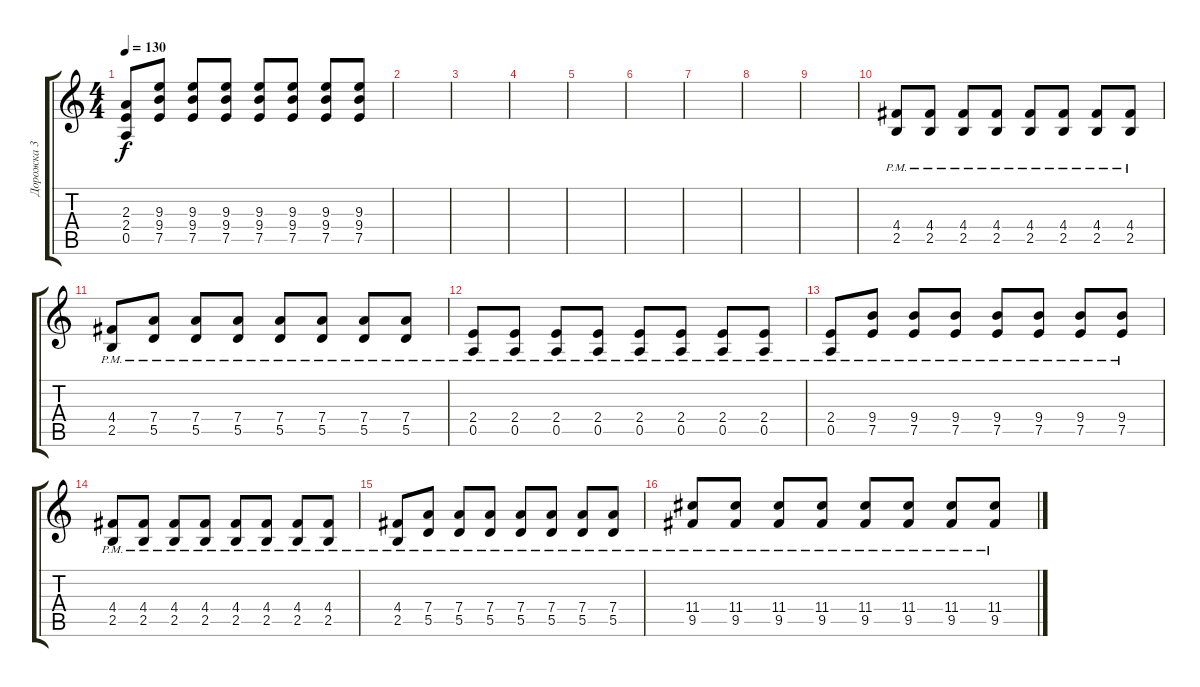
\track ("Дорожка 3" "Дорожка 3") {instrument distortionguitar}
\staff {score tabs}
\tuning (E4 B3 G3 D3 A2 E2) {hide}
\ts (4 4)
\tempo 130
\clef g2
\ks c
(2.3 2.4 0.5).8{dy f} (9.3 9.4 7.5).8 (9.3 9.4 7.5).8 (9.3 9.4 7.5).8 (9.3 9.4 7.5).8 (9.3 9.4 7.5).8 (9.3 9.4 7.5).8 (9.3 9.4 7.5).8 |
|
|
|
|
|
|
|
|
(4.4{pm} 2.5{pm}).8 (4.4{pm} 2.5{pm}).8 (4.4{pm} 2.5{pm}).8 (4.4{pm} 2.5{pm}).8 (4.4{pm} 2.5{pm}).8 (4.4{pm} 2.5{pm}).8 (4.4{pm} 2.5{pm}).8 (4.4{pm} 2.5{pm}).8 |
(4.4{pm} 2.5{pm}).8 (7.4{pm} 5.5{pm}).8 (7.4{pm} 5.5{pm}).8 (7.4{pm} 5.5{pm}).8 (7.4{pm} 5.5{pm}).8 (7.4{pm} 5.5{pm}).8 (7.4{pm} 5.5{pm}).8 (7.4{pm} 5.5{pm}).8 |
(2.4{pm} 0.5{pm}).8 (2.4{pm} 0.5{pm}).8 (2.4{pm} 0.5{pm}).8 (2.4{pm} 0.5{pm}).8 (2.4{pm} 0.5{pm}).8 (2.4{pm} 0.5{pm}).8 (2.4{pm} 0.5{pm}).8 (2.4{pm} 0.5{pm}).8 |
(2.4{pm} 0.5{pm}).8 (9.4{pm} 7.5{pm}).8 (9.4{pm} 7.5{pm}).8 (9.4{pm} 7.5{pm}).8 (9.4{pm} 7.5{pm}).8 (9.4{pm} 7.5{pm}).8 (9.4{pm} 7.5{pm}).8 (9.4{pm} 7.5{pm}).8 |
(4.4{pm} 2.5{pm}).8 (4.4{pm} 2.5{pm}).8 (4.4{pm} 2.5{pm}).8 (4.4{pm} 2.5{pm}).8 (4.4{pm} 2.5{pm}).8 (4.4{pm} 2.5{pm}).8 (4.4{pm} 2.5{pm}).8 (4.4{pm} 2.5{pm}).8 |
(4.4{pm} 2.5{pm}).8 (7.4{pm} 5.5{pm}).8 (7.4{pm} 5.5{pm}).8 (7.4{pm} 5.5{pm}).8 (7.4{pm} 5.5{pm}).8 (7.4{pm} 5.5{pm}).8 (7.4{pm} 5.5{pm}).8 (7.4{pm} 5.5{pm}).8 |
(11.4{pm} 9.5{pm}).8 (11.4{pm} 9.5{pm}).8 (11.4{pm} 9.5{pm}).8 (11.4{pm} 9.5{pm}).8 (11.4{pm} 9.5{pm}).8 (11.4{pm} 9.5{pm}).8 (11.4{pm} 9.5{pm}).8 (11.4{pm} 9.5{pm}).8
